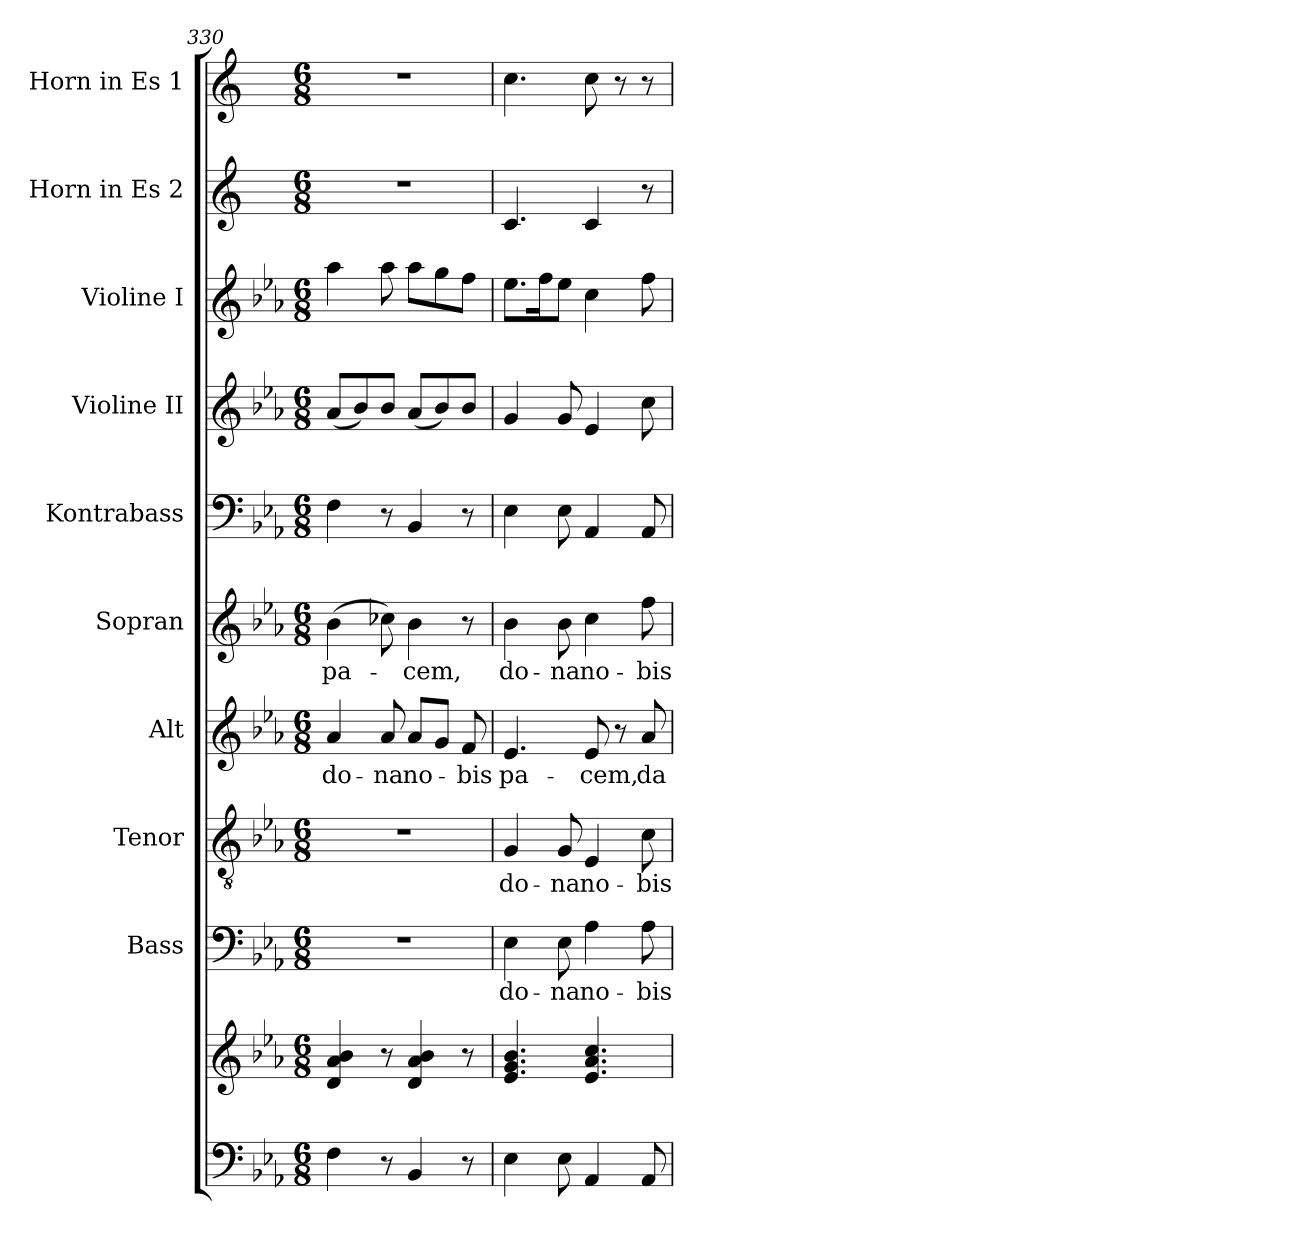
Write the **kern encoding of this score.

**kern	**kern	**kern	**text	**kern	**text	**kern	**text	**kern	**text	**kern	**kern	**kern	**kern	**kern
*part10	*part10	*part9	*part9	*part8	*part8	*part7	*part7	*part6	*part6	*part5	*part4	*part3	*part2	*part1
*staff11	*staff10	*staff9	*staff9	*staff8	*staff8	*staff7	*staff7	*staff6	*staff6	*staff5	*staff4	*staff3	*staff2	*staff1
*	*	*I"Bass	*	*I"Tenor	*	*I"Alt	*	*I"Sopran	*	*I"Kontrabass	*I"Violine II	*I"Violine I	*I"Horn in Es 2	*I"Horn in Es 1
*	*	*I'B.	*	*I'T.	*	*I'A.	*	*I'S.	*	*I'Kb.	*I'Vl. II	*I'Vl. I	*I'Hr. Es 2	*I'Hr. Es 1
!!LO:PB:g=z
*clefF4	*clefG2	*clefF4	*	*clefGv2	*	*clefG2	*	*clefG2	*	*clefF4	*clefG2	*clefG2	*clefG2	*clefG2
*	*	*	*	*	*	*	*	*	*	*ITrd7c12	*	*	*ITrd5c9	*ITrd5c9
*k[b-e-a-]	*k[b-e-a-]	*k[b-e-a-]	*	*k[b-e-a-]	*	*k[b-e-a-]	*	*k[b-e-a-]	*	*k[b-e-a-]	*k[b-e-a-]	*k[b-e-a-]	*k[b-e-a-]	*k[b-e-a-]
*E-:	*E-:	*E-:	*	*E-:	*	*E-:	*	*E-:	*	*E-:	*E-:	*E-:	*E-:	*E-:
*M6/8	*M6/8	*M6/8	*	*M6/8	*	*M6/8	*	*M6/8	*	*M6/8	*M6/8	*M6/8	*M6/8	*M6/8
=330	=330	=330	=330	=330	=330	=330	=330	=330	=330	=330	=330	=330	=330	=330
!	!	!	!	!	!	!	!LO:LY:b	!	!LO:LY:b	!	!	!	!	!
4F\	4d/ 4a-/ 4b-/	2.r	.	2.r	.	4a-/	do-	(>4b-\	pa-	4FF\	(<8a-/L	4aa-\	2.r	2.r
.	.	.	.	.	.	.	.	.	.	.	8b-/)	.	.	.
!	!	!	!	!	!	!	!LO:LY:b	!	!	!	!	!	!	!
8r	8r	.	.	.	.	8a-/	-na	8cc-X\)	.	8r	8b-/J	8aa-\	.	.
!	!	!	!	!	!	!	!LO:LY:b	!	!LO:LY:b	!	!	!	!	!
4BB-/	4d/ 4a-/ 4b-/	.	.	.	.	8a-/L	no-	4b-\	-cem,	4BBB-/	(<8a-/L	8aa-\L	.	.
.	.	.	.	.	.	8g/J	.	.	.	.	8b-/)	8gg\	.	.
!	!	!	!	!	!	!	!LO:LY:b	!	!	!	!	!	!	!
8r	8r	.	.	.	.	8f/	-bis	8r	.	8r	8b-/J	8ff\J	.	.
=331	=331	=331	=331	=331	=331	=331	=331	=331	=331	=331	=331	=331	=331	=331
!	!	!	!LO:LY:b	!	!LO:LY:b	!	!LO:LY:b	!	!LO:LY:b	!	!	!	!	!
4E-\	4.e-/ 4.g/ 4.b-/	4E-\	do-	4G/	do-	4.e-/	pa-	4b-\	do-	4EE-\	4g/	8.ee-\L	4.E-/	4.e-\
.	.	.	.	.	.	.	.	.	.	.	.	16ff\k	.	.
!	!	!	!LO:LY:b	!	!LO:LY:b	!	!	!	!LO:LY:b	!	!	!	!	!
8E-\	.	8E-\	-na	8G/	-na	.	.	8b-\	-na	8EE-\	8g/	8ee-\J	.	.
!	!	!	!LO:LY:b	!	!LO:LY:b	!	!LO:LY:b	!	!LO:LY:b	!	!	!	!	!
4AA-/	4.e-/ 4.a-/ 4.cc/	4A-\	no-	4E-/	no-	8e-/	-cem,	4cc\	no-	4AAA-/	4e-/	4cc\	4E-/	8e-\
.	.	.	.	.	.	8r	.	.	.	.	.	.	.	8r
!	!	!	!LO:LY:b	!	!LO:LY:b	!	!LO:LY:b	!	!LO:LY:b	!	!	!	!	!
8AA-/	.	8A-\	-bis	8c\	-bis	8a-/	da	8ff\	-bis	8AAA-/	8cc\	8ff\	8r	8r
=	=	=	=	=	=	=	=	=	=	=	=	=	=	=
*-	*-	*-	*-	*-	*-	*-	*-	*-	*-	*-	*-	*-	*-	*-
